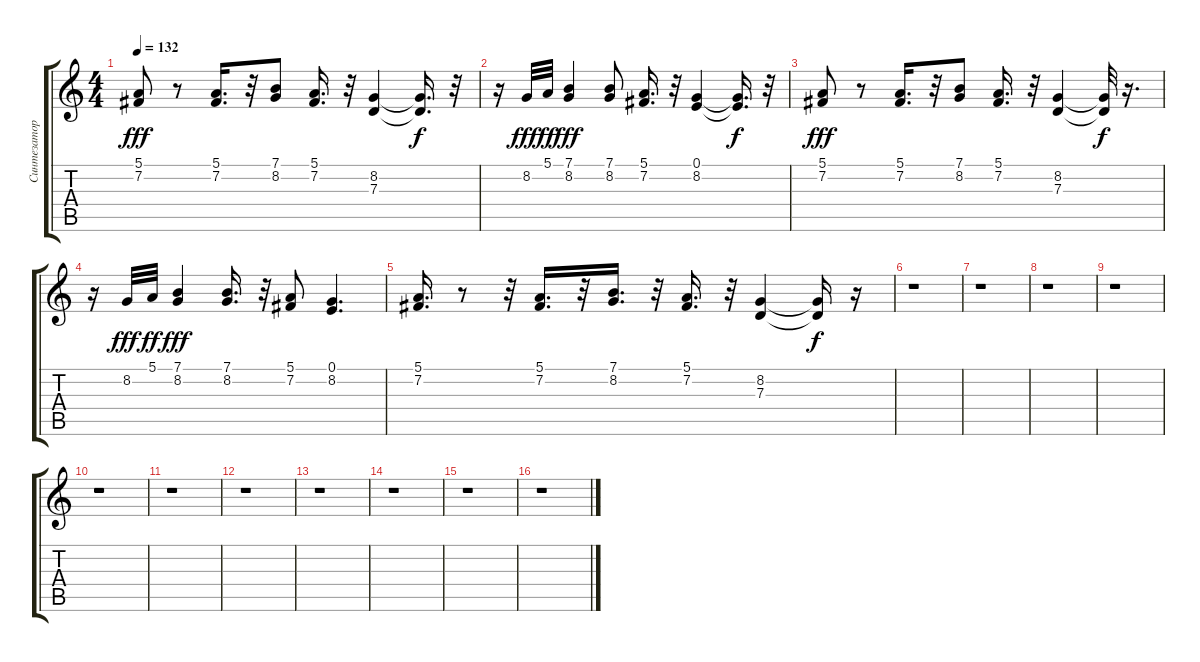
\track ("Синтезатор (Аккордеон)" "Синтезатор") {instrument tangoaccordion}
\staff {score tabs}
\tuning (E4 B3 G3 D3 A2 E2) {hide}
\ts (4 4)
\tempo 132
\clef g2
\ks c
(5.1 7.2).8{dy fff} r.8 (5.1 7.2).16{d} r.32 (7.1 8.2).8 (5.1 7.2).16{d} r.32 (8.2 7.3).4 (8.2{t} 7.3{t}).16{d dy f} r.32 |
r.16 8.2.32{dy fff} 5.1.32{dy ff} (7.1 8.2).4{dy fff} (7.1 8.2).8 (5.1 7.2).16{d} r.32 (0.1 8.2).4 (0.1{t} 8.2{t}).16{d dy f} r.32 |
(5.1 7.2).8{dy fff} r.8 (5.1 7.2).16{d} r.32 (7.1 8.2).8 (5.1 7.2).16{d} r.32 (8.2 7.3).4 (8.2{t} 7.3{t}).32{dy f} r.16{d} |
r.16 8.2.32{dy fff} 5.1.32{dy ff} (7.1 8.2).4{dy fff} (7.1 8.2).16{d} r.32 (5.1 7.2).8 (0.1 8.2).4{d} |
(5.1 7.2).16{d} r.8 r.32 (5.1 7.2).16{d} r.32 (7.1 8.2).16{d} r.32 (5.1 7.2).16{d} r.32 (8.2 7.3).4 (8.2{t} 7.3{t}).16{dy f} r.16 |
r.1 |
r.1 |
r.1 |
r.1 |
r.1 |
r.1 |
r.1 |
r.1 |
r.1 |
r.1 |
r.1
